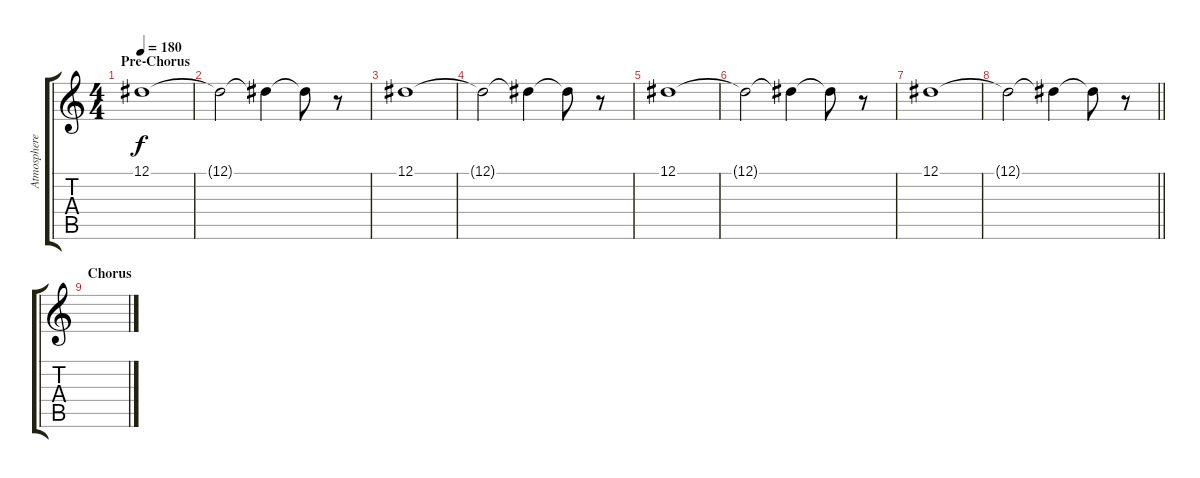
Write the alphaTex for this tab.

\track ("Atmosphere" "Atmosphere") {instrument pad5bowed}
\staff {score tabs}
\tuning (Eb4 Bb3 Gb3 Db3 Ab2 Db2) {hide}
\ts (4 4)
\section ("" "Pre-Chorus")
\tempo 180
\clef g2
\ks c
12.1.1{dy f} |
12.1{t}.2 12.1{t}.4 12.1{t}.8 r.8 |
12.1.1 |
12.1{t}.2 12.1{t}.4 12.1{t}.8 r.8 |
12.1.1 |
12.1{t}.2 12.1{t}.4 12.1{t}.8 r.8 |
12.1.1 |
\barLineRight lightlight
12.1{t}.2 12.1{t}.4 12.1{t}.8 r.8 |
\section ("" "Chorus")
